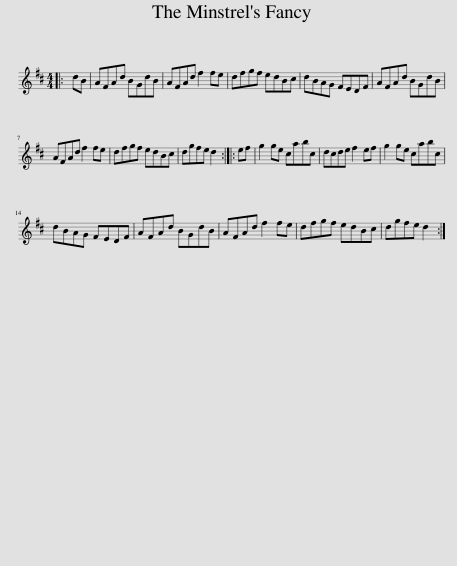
X:1
L:1/8
M:4/4
I:linebreak $
K:D
V:1 treble
V:1
|: dB | AFAd BGdB | AFAd f2 fe | dfgf edBc | dBAG FEDF | %5
 AFAd BGdB |$ AFAd f2 fe | dfgf edBc | dgfe d2 :: ef | %10
 g2 ge cabc | dcde f2 ef | g2 ge cabc |$ dBAG FEDF | AFAd BGdB | %15
 AFAd f2 fe | dfgf edBc | dgfe d2 :| %18
